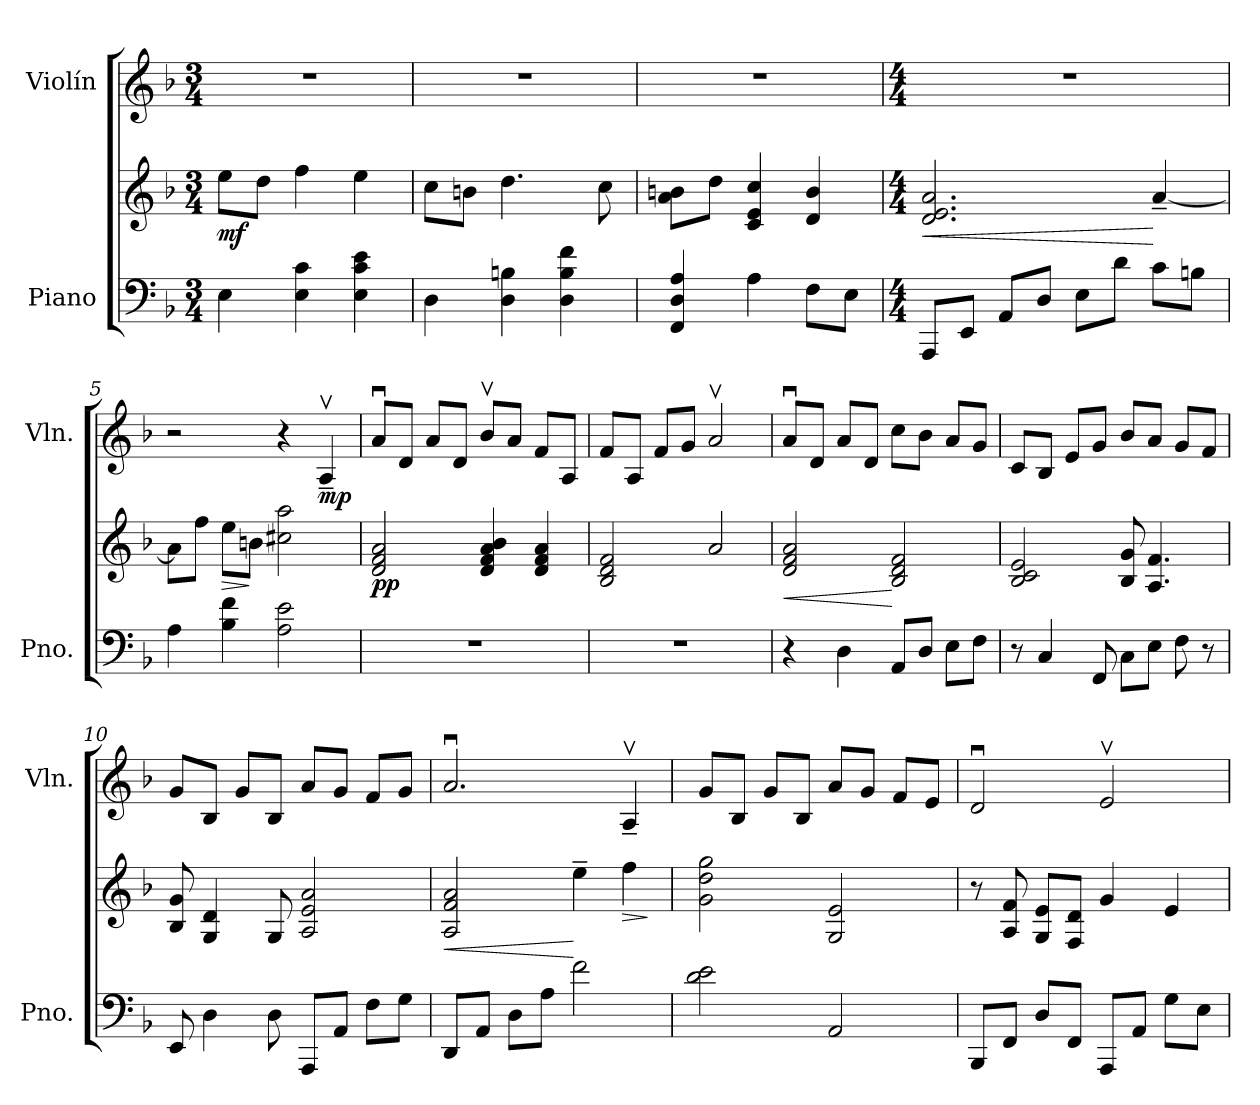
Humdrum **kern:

**kern	**kern	**dynam	**kern	**dynam
*part2	*part2	*part2	*part1	*part1
*staff3	*staff2	*staff2/3	*staff1	*staff1
*I"Piano	*	*	*I"Violín	*
*I'Pno.	*	*	*I'Vln.	*
*stria5	*stria5	*	*stria5	*
*clefF4	*clefG2	*	*clefG2	*
*k[b-]	*k[b-]	*	*k[b-]	*
*M3/4	*M3/4	*	*M3/4	*
*MM80	*MM80	*	*MM80	*
=1	=1	=1	=1	=1
!	!	!LO:DY:b	!	!
4E	8eeL	mf	2.r	.
.	8ddJ	.	.	.
4E 4c	4ff	.	.	.
4E 4c 4e	4ee	.	.	.
=2	=2	=2	=2	=2
4D	8ccL	.	2.r	.
.	8bnJ	.	.	.
4D 4Bn	4.dd	.	.	.
4D 4B 4f	.	.	.	.
.	8cc	.	.	.
=3	=3	=3	=3	=3
4A 4D 4FF	8bn 8aL	.	2.r	.
.	8ddJ	.	.	.
4A	4cc 4e 4c	.	.	.
8FL	4b 4d	.	.	.
8EJ	.	.	.	.
=4	=4	=4	=4	=4
*M4/4	*M4/4	*	*M4/4	*
!	!	!LO:HP:b	!	!
8AAAL	2.a 2.d 2.e	<	1r	.
8EEJ	.	.	.	.
8AAL	.	.	.	.
8DJ	.	.	.	.
8EL	.	.	.	.
8dJ	.	.	.	.
8cL	[4a~	[	.	.
8BnJ	.	.	.	.
=5	=5	=5	=5	=5
4A	8aL]	.	2r	.
.	8ffJ	.	.	.
!	!	!LO:HP:b	!	!
4B- 4f	8eeL	>	.	.
.	8bnJ	]	.	.
2e 2A	2aa 2cc#X	.	4r	.
!	!	!	!	!LO:DY:b
.	.	.	4Av~	mp
=6	=6	=6	=6	=6
!	!	!LO:DY:b	!	!
1r	2a 2f 2d	pp	8auL	.
.	.	.	8dJ	.
.	.	.	8aL	.
.	.	.	8dJ	.
.	4a 4f 4d 4b-	.	8b-vL	.
.	.	.	8aJ	.
.	4a 4f 4d	.	8fL	.
.	.	.	8AJ	.
=7	=7	=7	=7	=7
1r	2f 2d 2B-	.	8fL	.
.	.	.	8AJ	.
.	.	.	8fL	.
.	.	.	8gJ	.
.	2a	.	2av	.
=8	=8	=8	=8	=8
!	!	!LO:HP:b	!	!
4r	2a 2f 2d	<	8auL	.
.	.	.	8dJ	.
4D	.	.	8aL	.
.	.	.	8dJ	.
8AAL	2f 2d 2B-	[	8ccL	.
8DJ	.	.	8b-J	.
8EL	.	.	8aL	.
8FJ	.	.	8gJ	.
=9	=9	=9	=9	=9
8r	2e 2B- 2c	.	8cL	.
4C	.	.	8B-J	.
.	.	.	8eL	.
8FF	.	.	8gJ	.
8CL	8g 8B-	.	8b-L	.
8EJ	4.f 4.A	.	8aJ	.
8F	.	.	8gL	.
8r	.	.	8fJ	.
=10	=10	=10	=10	=10
8EE	8g 8B-	.	8gL	.
4D	4d 4G	.	8B-J	.
.	.	.	8gL	.
8D	8G	.	8B-J	.
8AAAL	2a 2e 2A	.	8aL	.
8AAJ	.	.	8gJ	.
8FL	.	.	8fL	.
8GJ	.	.	8gJ	.
=11	=11	=11	=11	=11
!	!	!LO:HP:b	!	!
8DDL	2a 2f 2A	<	2.au	.
8AAJ	.	.	.	.
8DL	.	.	.	.
8AJ	.	.	.	.
2f	4ee~	[	.	.
!	!	!LO:HP:b	!	!
.	4ff	>	4Av~	.
.	.	]	.	.
=12	=12	=12	=12	=12
2d 2e	2gg 2dd 2g	.	8gL	.
.	.	.	8B-J	.
.	.	.	8gL	.
.	.	.	8B-J	.
2AA	2e 2G	.	8aL	.
.	.	.	8gJ	.
.	.	.	8fL	.
.	.	.	8eJ	.
=13	=13	=13	=13	=13
8BBB-L	8r	.	2du	.
8FFJ	8f 8A	.	.	.
8DL	8e 8GL	.	.	.
8FFJ	8d 8FJ	.	.	.
8AAAL	4g	.	2ev	.
8AAJ	.	.	.	.
8GL	4e	.	.	.
8EJ	.	.	.	.
=	=	=	=	=
*-	*-	*-	*-	*-
